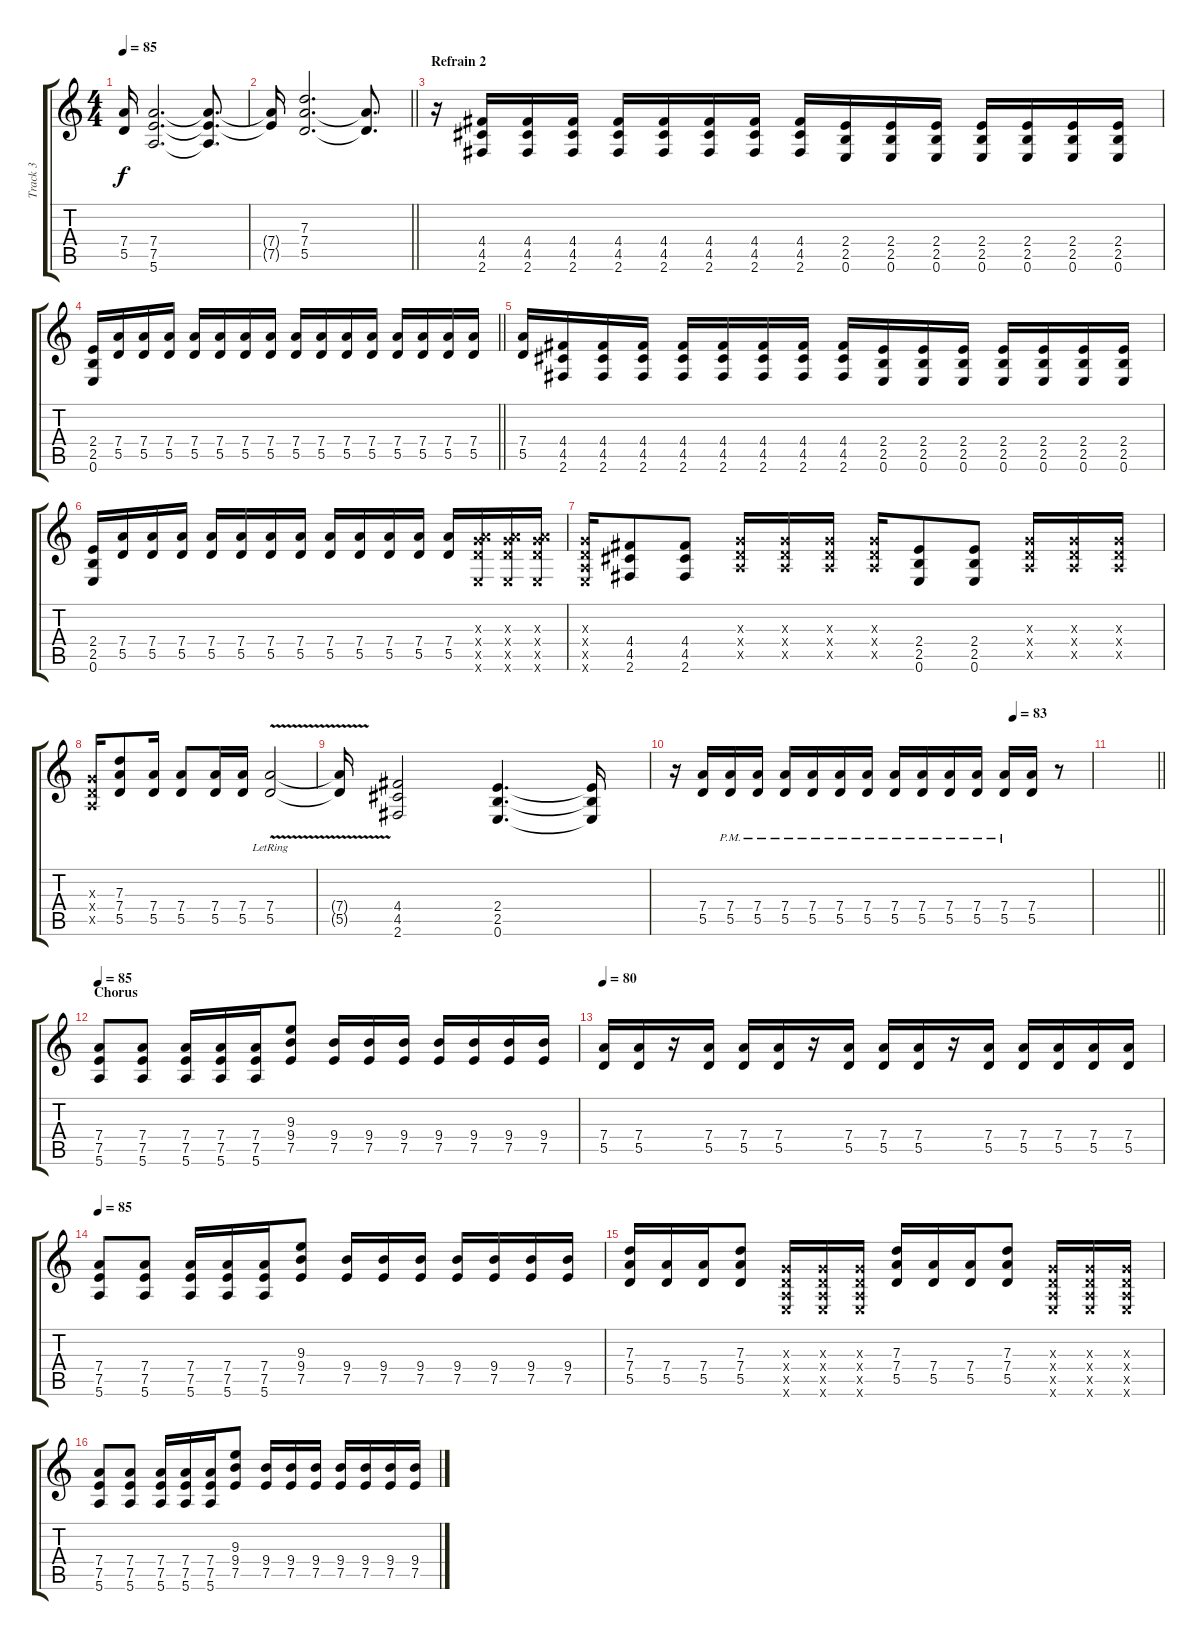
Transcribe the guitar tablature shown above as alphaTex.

\track ("Track 3" "Track 3") {instrument overdrivenguitar}
\staff {score tabs}
\tuning (E4 B3 G3 D3 A2 E2) {hide}
\ts (4 4)
\tempo 85
\clef g2
\ks c
(7.4{t} 5.5{t}).16{dy f} (7.4 7.5 5.6).2{d} (7.4{t} 7.5{t} 5.6{t}).8{d} |
\barLineRight lightlight
(7.4{t} 7.5{t}).16 (7.3 7.4 5.5).2{d} (7.4{t} 5.5{t}).8{d} |
\section ("" "Refrain 2")
r.16 (4.4 4.5 2.6).16 (4.4 4.5 2.6).16 (4.4 4.5 2.6).16 (4.4 4.5 2.6).16 (4.4 4.5 2.6).16 (4.4 4.5 2.6).16 (4.4 4.5 2.6).16 (4.4 4.5 2.6).16 (2.4 2.5 0.6).16 (2.4 2.5 0.6).16 (2.4 2.5 0.6).16 (2.4 2.5 0.6).16 (2.4 2.5 0.6).16 (2.4 2.5 0.6).16 (2.4 2.5 0.6).16 |
\barLineRight lightlight
(2.4 2.5 0.6).16 (7.4 5.5).16 (7.4 5.5).16 (7.4 5.5).16 (7.4 5.5).16 (7.4 5.5).16 (7.4 5.5).16 (7.4 5.5).16 (7.4 5.5).16 (7.4 5.5).16 (7.4 5.5).16 (7.4 5.5).16 (7.4 5.5).16 (7.4 5.5).16 (7.4 5.5).16 (7.4 5.5).16 |
(7.4 5.5).16 (4.4 4.5 2.6).16 (4.4 4.5 2.6).16 (4.4 4.5 2.6).16 (4.4 4.5 2.6).16 (4.4 4.5 2.6).16 (4.4 4.5 2.6).16 (4.4 4.5 2.6).16 (4.4 4.5 2.6).16 (2.4 2.5 0.6).16 (2.4 2.5 0.6).16 (2.4 2.5 0.6).16 (2.4 2.5 0.6).16 (2.4 2.5 0.6).16 (2.4 2.5 0.6).16 (2.4 2.5 0.6).16 |
(2.4 2.5 0.6).16 (7.4 5.5).16 (7.4 5.5).16 (7.4 5.5).16 (7.4 5.5).16 (7.4 5.5).16 (7.4 5.5).16 (7.4 5.5).16 (7.4 5.5).16 (7.4 5.5).16 (7.4 5.5).16 (7.4 5.5).16 (7.4 5.5).16 (0.3{x} 7.4{x} 5.5{x} 0.6{x}).16 (0.3{x} 7.4{x} 5.5{x} 0.6{x}).16 (0.3{x} 7.4{x} 5.5{x} 0.6{x}).16 |
(0.3{x} 0.4{x} 0.5{x} 0.6{x}).16 (4.4 4.5 2.6).8 (4.4 4.5 2.6).8 (0.3{x} 0.4{x} 0.5{x}).16 (0.3{x} 0.4{x} 0.5{x}).16 (0.3{x} 0.4{x} 0.5{x}).16 (0.3{x} 0.4{x} 0.5{x}).16 (2.4 2.5 0.6).8 (2.4 2.5 0.6).8 (0.3{x} 0.4{x} 0.5{x}).16 (0.3{x} 0.4{x} 0.5{x}).16 (0.3{x} 0.4{x} 0.5{x}).16 |
(0.3{x} 0.4{x} 0.5{x}).16 (7.3 7.4 5.5).8 (7.4 5.5).16 (7.4 5.5).8 (7.4 5.5).16 (7.4 5.5).16 (7.4 5.5{v lr}).2 |
(7.4{t} 5.5{t}).16 (4.4 4.5 2.6).2 (2.4 2.5 0.6).4{d} (2.4{t} 2.5{t} 0.6{t}).16 |
\tempo (83 0.8125)
r.16 (7.4 5.5).16 (7.4{pm} 5.5{pm}).16 (7.4{pm} 5.5{pm}).16 (7.4{pm} 5.5{pm}).16 (7.4{pm} 5.5{pm}).16 (7.4{pm} 5.5{pm}).16 (7.4{pm} 5.5{pm}).16 (7.4{pm} 5.5{pm}).16 (7.4{pm} 5.5{pm}).16 (7.4{pm} 5.5{pm}).16 (7.4{pm} 5.5{pm}).16 (7.4{pm} 5.5{pm}).16 (7.4 5.5).16 r.8 |
\barLineRight lightlight
|
\section ("" "Chorus")
\tempo 87
\tempo 85
(7.4 7.5 5.6).8 (7.4 7.5 5.6).8 (7.4 7.5 5.6).16 (7.4 7.5 5.6).16 (7.4 7.5 5.6).16 (9.3 9.4 7.5).8 (9.4 7.5).16 (9.4 7.5).16 (9.4 7.5).16 (9.4 7.5).16 (9.4 7.5).16 (9.4 7.5).16 (9.4 7.5).16 |
\tempo 80
(7.4 5.5).16 (7.4 5.5).16 r.16 (7.4 5.5).16 (7.4 5.5).16 (7.4 5.5).16 r.16 (7.4 5.5).16 (7.4 5.5).16 (7.4 5.5).16 r.16 (7.4 5.5).16 (7.4 5.5).16 (7.4 5.5).16 (7.4 5.5).16 (7.4 5.5).16 |
\tempo 87
\tempo 85
(7.4 7.5 5.6).8 (7.4 7.5 5.6).8 (7.4 7.5 5.6).16 (7.4 7.5 5.6).16 (7.4 7.5 5.6).16 (9.3 9.4 7.5).8 (9.4 7.5).16 (9.4 7.5).16 (9.4 7.5).16 (9.4 7.5).16 (9.4 7.5).16 (9.4 7.5).16 (9.4 7.5).16 |
(7.3 7.4 5.5).16 (7.4 5.5).16 (7.4 5.5).16 (7.3 7.4 5.5).8 (0.3{x} 0.4{x} 0.5{x} 0.6{x}).16 (0.3{x} 0.4{x} 0.5{x} 0.6{x}).16 (0.3{x} 0.4{x} 0.5{x} 0.6{x}).16 (7.3 7.4 5.5).16 (7.4 5.5).16 (7.4 5.5).16 (7.3 7.4 5.5).8 (0.3{x} 0.4{x} 0.5{x} 0.6{x}).16 (0.3{x} 0.4{x} 0.5{x} 0.6{x}).16 (0.3{x} 0.4{x} 0.5{x} 0.6{x}).16 |
(7.4 7.5 5.6).8 (7.4 7.5 5.6).8 (7.4 7.5 5.6).16 (7.4 7.5 5.6).16 (7.4 7.5 5.6).16 (9.3 9.4 7.5).8 (9.4 7.5).16 (9.4 7.5).16 (9.4 7.5).16 (9.4 7.5).16 (9.4 7.5).16 (9.4 7.5).16 (9.4 7.5).16
